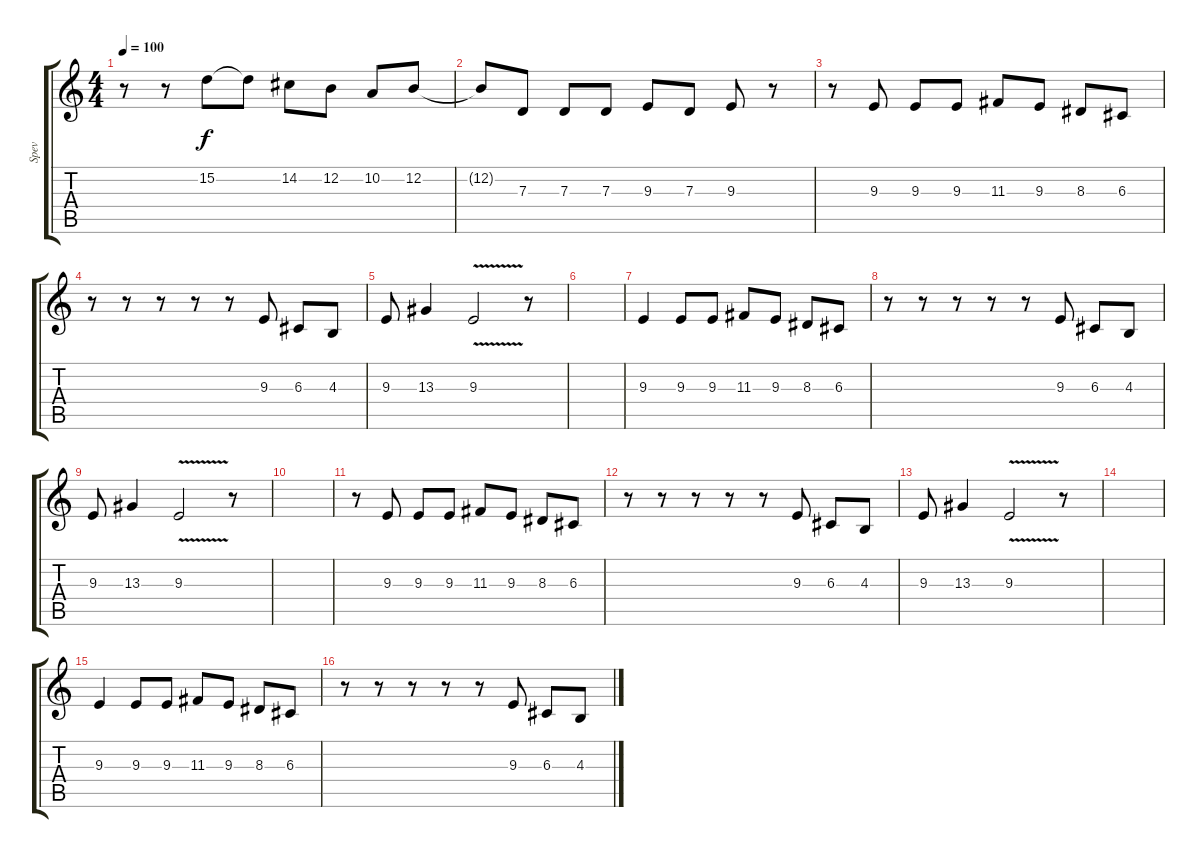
\track ("Spev" "Spev") {instrument trumpet}
\staff {score tabs}
\tuning (E4 B3 G3 D3 A2 E2) {hide}
\ts (4 4)
\tempo 100
\clef g2
\ks c
r.8{dy f} r.8 15.2.8 15.2{t}.8 14.2.8 12.2.8 10.2.8 12.2.8 |
12.2{t}.8 7.3.8 7.3.8 7.3.8 9.3.8 7.3.8 9.3.8 r.8 |
r.8 9.3.8 9.3.8 9.3.8 11.3.8 9.3.8 8.3.8 6.3.8 |
r.8 r.8 r.8 r.8 r.8 9.3.8 6.3.8 4.3.8 |
9.3.8 13.3.4 9.3{v}.2 r.8 |
|
9.3.4 9.3.8 9.3.8 11.3.8 9.3.8 8.3.8 6.3.8 |
r.8 r.8 r.8 r.8 r.8 9.3.8 6.3.8 4.3.8 |
9.3.8 13.3.4 9.3{v}.2 r.8 |
|
r.8 9.3.8 9.3.8 9.3.8 11.3.8 9.3.8 8.3.8 6.3.8 |
r.8 r.8 r.8 r.8 r.8 9.3.8 6.3.8 4.3.8 |
9.3.8 13.3.4 9.3{v}.2 r.8 |
|
9.3.4 9.3.8 9.3.8 11.3.8 9.3.8 8.3.8 6.3.8 |
r.8 r.8 r.8 r.8 r.8 9.3.8 6.3.8 4.3.8
